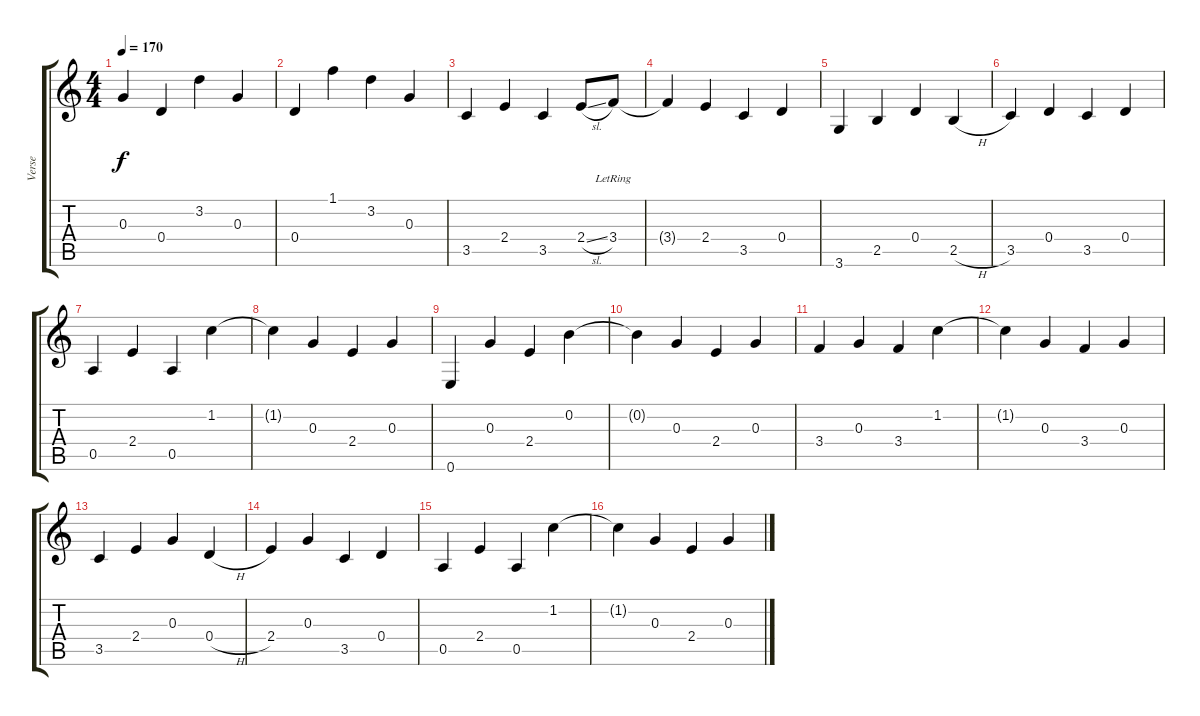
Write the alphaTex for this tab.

\track ("Verse" "Verse") {instrument acousticguitarsteel}
\staff {score tabs}
\tuning (E4 B3 G3 D3 A2 E2) {hide}
\ts (4 4)
\tempo 170
\clef g2
\ks c
0.3.4{dy f} 0.4.4 3.2.4 0.3.4 |
0.4.4 1.1.4 3.2.4 0.3.4 |
3.5.4 2.4.4 3.5.4 2.4{sl}.8 3.4{lr}.8 |
3.4{t}.4 2.4.4 3.5.4 0.4.4 |
3.6.4 2.5.4 0.4.4 2.5{h}.4 |
3.5.4 0.4.4 3.5.4 0.4.4 |
0.5.4 2.4.4 0.5.4 1.2.4 |
1.2{t}.4 0.3.4 2.4.4 0.3.4 |
0.6.4 0.3.4 2.4.4 0.2.4 |
0.2{t}.4 0.3.4 2.4.4 0.3.4 |
3.4.4 0.3.4 3.4.4 1.2.4 |
1.2{t}.4 0.3.4 3.4.4 0.3.4 |
3.5.4 2.4.4 0.3.4 0.4{h}.4 |
2.4.4 0.3.4 3.5.4 0.4.4 |
0.5.4 2.4.4 0.5.4 1.2.4 |
1.2{t}.4 0.3.4 2.4.4 0.3.4
